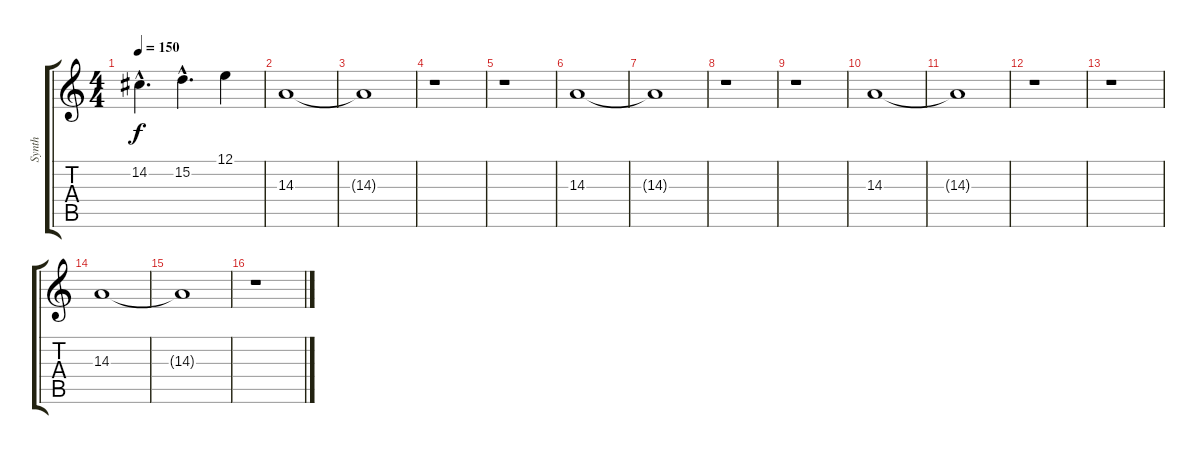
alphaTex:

\track ("Synth" "Synth") {instrument synthstrings1}
\staff {score tabs}
\tuning (E4 B3 G3 D3 A2 E2) {hide}
\ts (4 4)
\tempo 150
\clef g2
\ks c
14.2{hac}.4{d dy f} 15.2{hac}.4{d} 12.1.4 |
14.3.1 |
14.3{t}.1 |
r.1 |
r.1 |
14.3.1 |
14.3{t}.1 |
r.1 |
r.1 |
14.3.1 |
14.3{t}.1 |
r.1 |
r.1 |
14.3.1 |
14.3{t}.1 |
r.1
